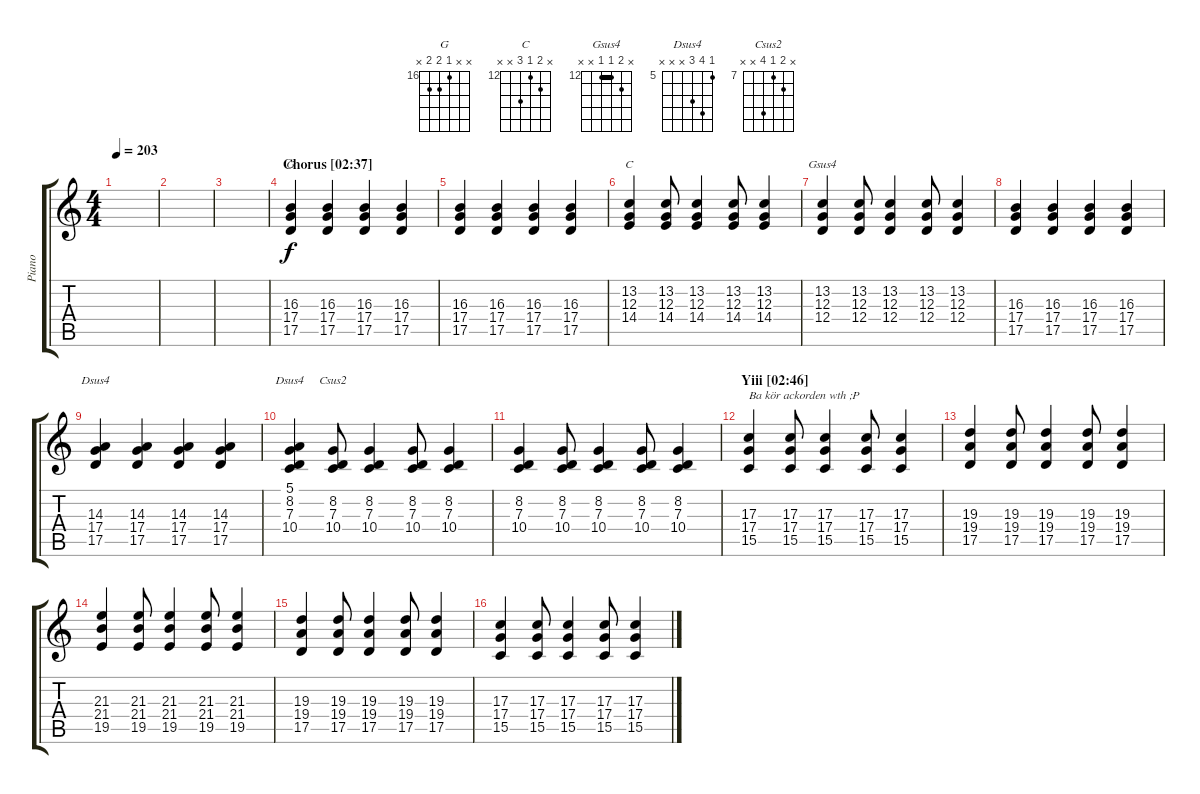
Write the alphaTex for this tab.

\track ("Piano" "Piano") {instrument brightacousticpiano}
\staff {score tabs}
\tuning (E4 B3 G3 D3 A2 E2) {hide}
\chord ("G" x x 16 17 17 x) {firstfret 16}
\chord ("C" x 13 12 14 x x) {firstfret 12}
\chord ("Gsus4" x 13 12 12 x x) {firstfret 12 barre 12}
\chord ("Dsus4" x x 14 17 17 x) {firstfret 14}
\chord ("Dsus4" 5 8 7 x x x) {firstfret 5}
\chord ("Csus2" x 8 7 10 x x) {firstfret 7}
\ts (4 4)
\tempo 203
\clef g2
\ks c
|
|
|
\section ("" "Chorus [02:37]")
(16.3 17.4 17.5).4{ch "G" volume 13} (16.3 17.4 17.5).4 (16.3 17.4 17.5).4 (16.3 17.4 17.5).4 |
(16.3 17.4 17.5).4 (16.3 17.4 17.5).4 (16.3 17.4 17.5).4 (16.3 17.4 17.5).4 |
(13.2 12.3 14.4).4{ch "C"} (13.2 12.3 14.4).8 (13.2 12.3 14.4).4 (13.2 12.3 14.4).8 (13.2 12.3 14.4).4 |
(13.2 12.3 12.4).4{ch "Gsus4"} (13.2 12.3 12.4).8 (13.2 12.3 12.4).4 (13.2 12.3 12.4).8 (13.2 12.3 12.4).4 |
(16.3 17.4 17.5).4 (16.3 17.4 17.5).4 (16.3 17.4 17.5).4 (16.3 17.4 17.5).4 |
(14.3 17.4 17.5).4{ch "Dsus4"} (14.3 17.4 17.5).4 (14.3 17.4 17.5).4 (14.3 17.4 17.5).4 |
(5.1 8.2 7.3 10.4).4{ch "Dsus4"} (8.2 7.3 10.4).8{ch "Csus2"} (8.2 7.3 10.4).4 (8.2 7.3 10.4).8 (8.2 7.3 10.4).4 |
(8.2 7.3 10.4).4 (8.2 7.3 10.4).8 (8.2 7.3 10.4).4 (8.2 7.3 10.4).8 (8.2 7.3 10.4).4 |
\section ("" "Yiii [02:46]")
(17.3 17.4 15.5).4{txt "Ba kör ackorden wth ;P"} (17.3 17.4 15.5).8 (17.3 17.4 15.5).4 (17.3 17.4 15.5).8 (17.3 17.4 15.5).4 |
(19.3 19.4 17.5).4 (19.3 19.4 17.5).8 (19.3 19.4 17.5).4 (19.3 19.4 17.5).8 (19.3 19.4 17.5).4 |
(21.3 21.4 19.5).4 (21.3 21.4 19.5).8 (21.3 21.4 19.5).4 (21.3 21.4 19.5).8 (21.3 21.4 19.5).4 |
(19.3 19.4 17.5).4 (19.3 19.4 17.5).8 (19.3 19.4 17.5).4 (19.3 19.4 17.5).8 (19.3 19.4 17.5).4 |
(17.3 17.4 15.5).4 (17.3 17.4 15.5).8 (17.3 17.4 15.5).4 (17.3 17.4 15.5).8 (17.3 17.4 15.5).4
